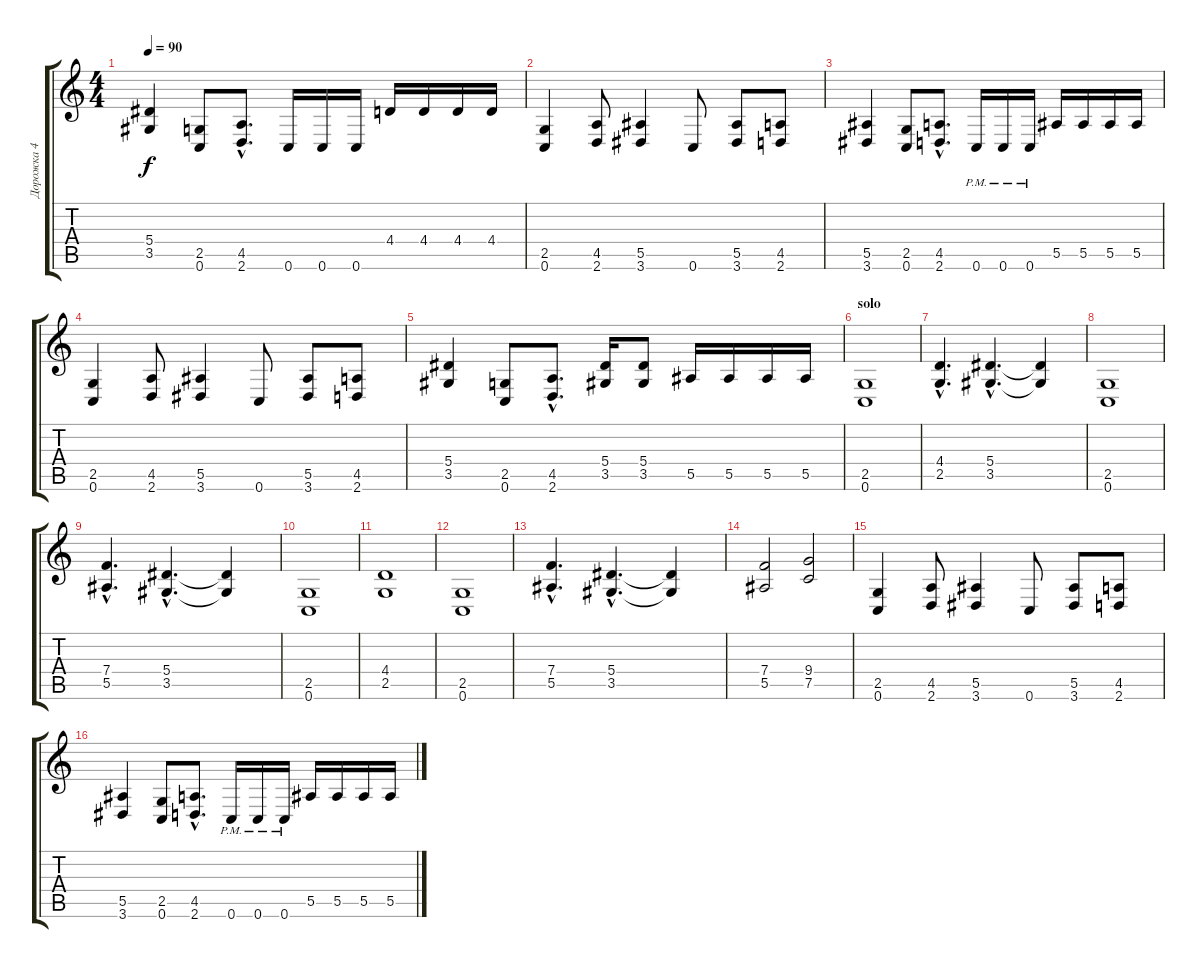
\track ("Дорожка 4" "Дорожка 4") {instrument distortionguitar}
\staff {score tabs}
\tuning (C4 G3 Eb3 Bb2 F2 C2) {hide}
\ts (4 4)
\tempo 90
\clef g2
\ks c
(5.4 3.5).4{dy f} (2.5 0.6).8 (4.5{hac} 2.6{hac}).8{d} 0.6.16 0.6.16 0.6.16 4.4.16 4.4.16 4.4.16 4.4.16 |
(2.5 0.6).4 (4.5 2.6).8 (5.5 3.6).4 0.6.8 (5.5 3.6).8 (4.5 2.6).8 |
(5.5 3.6).4 (2.5 0.6).8 (4.5{hac} 2.6{hac}).8{d} 0.6{pm}.16 0.6{pm}.16 0.6{pm}.16 5.5.16 5.5.16 5.5.16 5.5.16 |
(2.5 0.6).4 (4.5 2.6).8 (5.5 3.6).4 0.6.8 (5.5 3.6).8 (4.5 2.6).8 |
(5.4 3.5).4 (2.5 0.6).8 (4.5{hac} 2.6{hac}).8{d} (5.4 3.5).16 (5.4 3.5).8 5.5.16 5.5.16 5.5.16 5.5.16 |
\section ("" "solo")
(2.5 0.6).1 |
(4.4{hac} 2.5{hac}).4{d} (5.4{hac} 3.5{hac}).4{d} (5.4{t} 3.5{t}).4 |
(2.5 0.6).1 |
(7.4{hac} 5.5{hac}).4{d} (5.4{hac} 3.5{hac}).4{d} (5.4{t} 3.5{t}).4 |
(2.5 0.6).1 |
(4.4 2.5).1 |
(2.5 0.6).1 |
(7.4{hac} 5.5{hac}).4{d} (5.4{hac} 3.5{hac}).4{d} (5.4{t} 3.5{t}).4 |
(7.4 5.5).2 (9.4 7.5).2 |
(2.5 0.6).4 (4.5 2.6).8 (5.5 3.6).4 0.6.8 (5.5 3.6).8 (4.5 2.6).8 |
(5.5 3.6).4 (2.5 0.6).8 (4.5{hac} 2.6{hac}).8{d} 0.6{pm}.16 0.6{pm}.16 0.6{pm}.16 5.5.16 5.5.16 5.5.16 5.5.16
